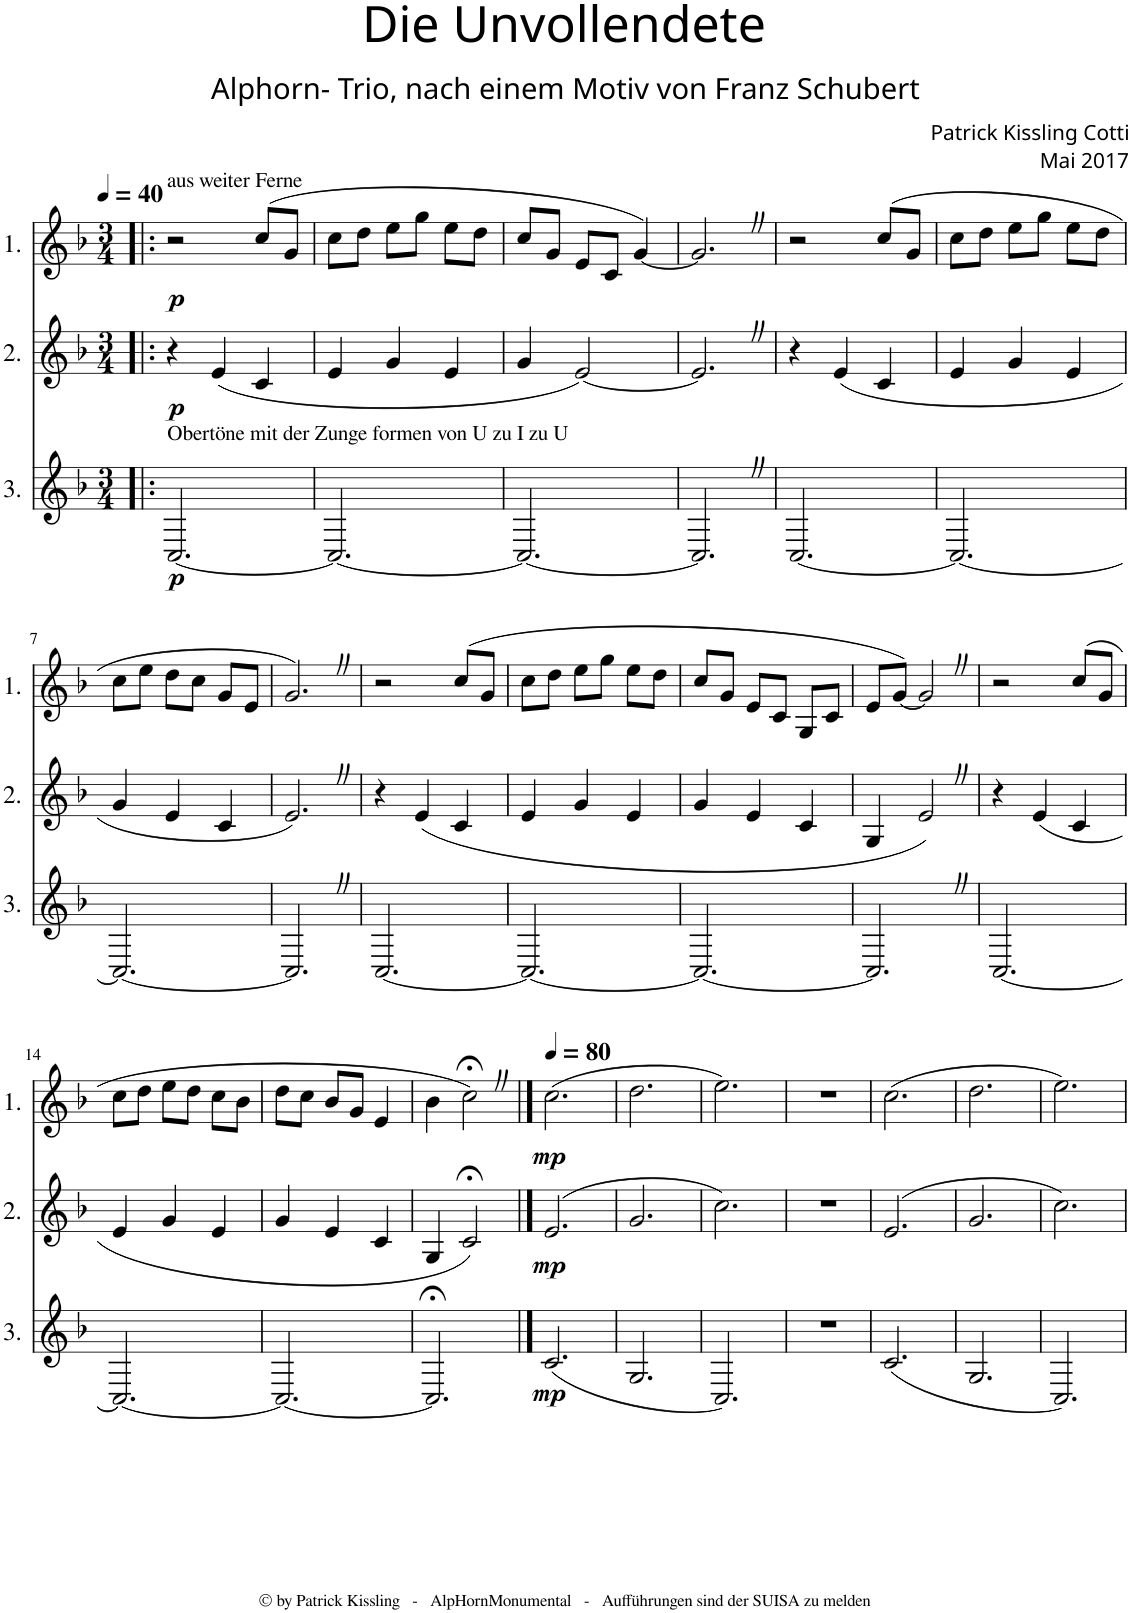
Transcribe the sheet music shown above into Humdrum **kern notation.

**kern	**dynam	**kern	**dynam	**kern	**dynam
*part3	*part3	*part2	*part2	*part1	*part1
*staff3	*staff3	*staff2	*staff2	*staff1	*staff1
*I"3.	*	*I"2.	*	*I"1.	*
*clefG2	*	*clefG2	*	*clefG2	*
*Trd4c7	*	*Trd4c7	*	*Trd4c7	*
*k[b-]	*	*k[b-]	*	*k[b-]	*
*M3/4	*	*M3/4	*	*M3/4	*
*MM40	*	*MM40	*	*MM40	*
=1!|:	=1!|:	=1!|:	=1!|:	=1!|:	=1!|:
!	!	!	!	!LO:TX:a:t=aus weiter Ferne	!
!LO:TX:a:t=Obertöne mit der Zunge formen von U zu I zu U	!	!	!	!	!
!	!LO:DY:b	!	!LO:DY:b	!	!LO:DY:b
[2.C/	p	4r	p	2r	p
.	.	(4e/	.	.	.
.	.	4c/	.	(8cc/L	.
.	.	.	.	8g/J	.
=2	=2	=2	=2	=2	=2
2.C/_	.	4e/	.	8cc\L	.
.	.	.	.	8dd\J	.
.	.	4g/	.	8ee\L	.
.	.	.	.	8gg\J	.
.	.	4e/	.	8ee\L	.
.	.	.	.	8dd\J	.
=3	=3	=3	=3	=3	=3
2.C/_	.	4g/	.	8cc/L	.
.	.	.	.	8g/J	.
.	.	[2e/)	.	8e/L	.
.	.	.	.	8c/J	.
.	.	.	.	[4g/)	.
=4	=4	=4	=4	=4	=4
2.CZ/]	.	2.eZ/]	.	2.gZ/]	.
=5	=5	=5	=5	=5	=5
[2.C/	.	4r	.	2r	.
.	.	(4e/	.	.	.
.	.	4c/	.	(8cc/L	.
.	.	.	.	8g/J	.
=6	=6	=6	=6	=6	=6
2.C/_	.	4e/	.	8cc\L	.
.	.	.	.	8dd\J	.
.	.	4g/	.	8ee\L	.
.	.	.	.	8gg\J	.
.	.	4e/	.	8ee\L	.
.	.	.	.	8dd\J	.
!!LO:LB:g=z
=7	=7	=7	=7	=7	=7
2.C/_	.	4g/	.	8cc\L	.
.	.	.	.	8ee\J	.
.	.	4e/	.	8dd\L	.
.	.	.	.	8cc\J	.
.	.	4c/	.	8g/L	.
.	.	.	.	8e/J	.
=8	=8	=8	=8	=8	=8
2.CZ/]	.	2.eZ/)	.	2.gZ/)	.
=9	=9	=9	=9	=9	=9
[2.C/	.	4r	.	2r	.
.	.	(4e/	.	.	.
.	.	4c/	.	(8cc/L	.
.	.	.	.	8g/J	.
=10	=10	=10	=10	=10	=10
2.C/_	.	4e/	.	8cc\L	.
.	.	.	.	8dd\J	.
.	.	4g/	.	8ee\L	.
.	.	.	.	8gg\J	.
.	.	4e/	.	8ee\L	.
.	.	.	.	8dd\J	.
=11	=11	=11	=11	=11	=11
2.C/_	.	4g/	.	8cc/L	.
.	.	.	.	8g/J	.
.	.	4e/	.	8e/L	.
.	.	.	.	8c/J	.
.	.	4c/	.	8G/L	.
.	.	.	.	8c/J	.
=12	=12	=12	=12	=12	=12
2.CZ/]	.	4G/	.	8e/L	.
.	.	.	.	[8g/J)	.
.	.	2eZ/)	.	2gZ/]	.
=13	=13	=13	=13	=13	=13
[2.C/	.	4r	.	2r	.
.	.	(4e/	.	.	.
.	.	4c/	.	(8cc/L	.
.	.	.	.	8g/J	.
!!LO:LB:g=z
=14	=14	=14	=14	=14	=14
2.C/_	.	4e/	.	8cc\L	.
.	.	.	.	8dd\J	.
.	.	4g/	.	8ee\L	.
.	.	.	.	8dd\J	.
.	.	4e/	.	8cc\L	.
.	.	.	.	8b-\J	.
=15	=15	=15	=15	=15	=15
2.C/_	.	4g/	.	8dd\L	.
.	.	.	.	8cc\J	.
.	.	4e/	.	8b-/L	.
.	.	.	.	8g/J	.
.	.	4c/	.	4e/	.
=16	=16	=16	=16	=16	=16
2.C;</]	.	4G/	.	4b-\	.
.	.	2c;</)	.	2cc;<Z\)	.
==17	==17	==17	==17	==17	==17
*	*	*	*	*MM80	*
!	!LO:DY:b	!	!LO:DY:b	!	!LO:DY:b
(2.c/	mp	(2.e/	mp	(2.cc\	mp
=18	=18	=18	=18	=18	=18
2.G/	.	2.g/	.	2.dd\	.
=19	=19	=19	=19	=19	=19
2.C/)	.	2.cc\)	.	2.ee\)	.
=20	=20	=20	=20	=20	=20
2.r	.	2.r	.	2.r	.
=21	=21	=21	=21	=21	=21
(2.c/	.	(2.e/	.	(2.cc\	.
=22	=22	=22	=22	=22	=22
2.G/	.	2.g/	.	2.dd\	.
=23	=23	=23	=23	=23	=23
2.C/)	.	2.cc\)	.	2.ee\)	.
=	=	=	=	=	=
*-	*-	*-	*-	*-	*-
